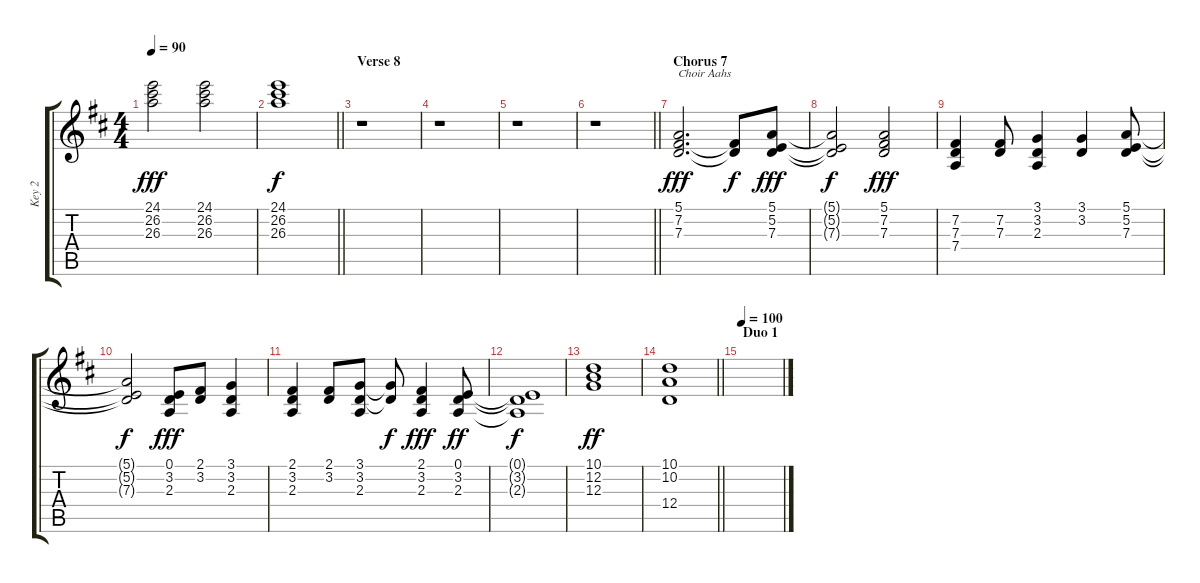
\track ("Key 2" "Key 2") {instrument choiraahs}
\staff {score tabs}
\tuning (E4 B3 G3 D3 A2 E2) {hide}
\ts (4 4)
\tempo 90
\clef g2
\ks d
(24.1 26.2 26.3).2{dy fff volume 0} (24.1 26.2 26.3).2 |
\barLineRight lightlight
(24.1 26.2 26.3).1{dy f} |
\section ("" "Verse 8")
r.1 |
r.1 |
r.1 |
\barLineRight lightlight
r.1 |
\section ("" "Chorus 7")
(5.1 7.2 7.3).2{d txt "Choir Aahs" dy fff volume 7 instrument choiraahs} (7.2{t} 7.3{t}).8{dy f} (5.1 5.2 7.3).8{dy fff} |
(5.1{t} 5.2{t} 7.3{t}).2{dy f} (5.1 7.2 7.3).2{dy fff} |
(7.2 7.3 7.4).4 (7.2 7.3).8 (3.1 3.2 2.3).4 (3.1 3.2).4 (5.1 5.2 7.3).8 |
(5.1{t} 5.2{t} 7.3{t}).2{dy f} (0.1 3.2 2.3).8{dy fff} (2.1 3.2).8 (3.1 3.2 2.3).4 |
(2.1 3.2 2.3).4 (2.1 3.2).8 (3.1 3.2 2.3).8 (3.1{t} 3.2{t}).8{dy f} (2.1 3.2 2.3).4{dy fff} (0.1 3.2 2.3).8{dy ff} |
(0.1{t} 3.2{t} 2.3{t}).1{dy f} |
(10.1 12.2 12.3).1{dy ff} |
\barLineRight lightlight
(10.1 10.2 12.4).1 |
\section ("" "Duo 1")
\tempo 100
